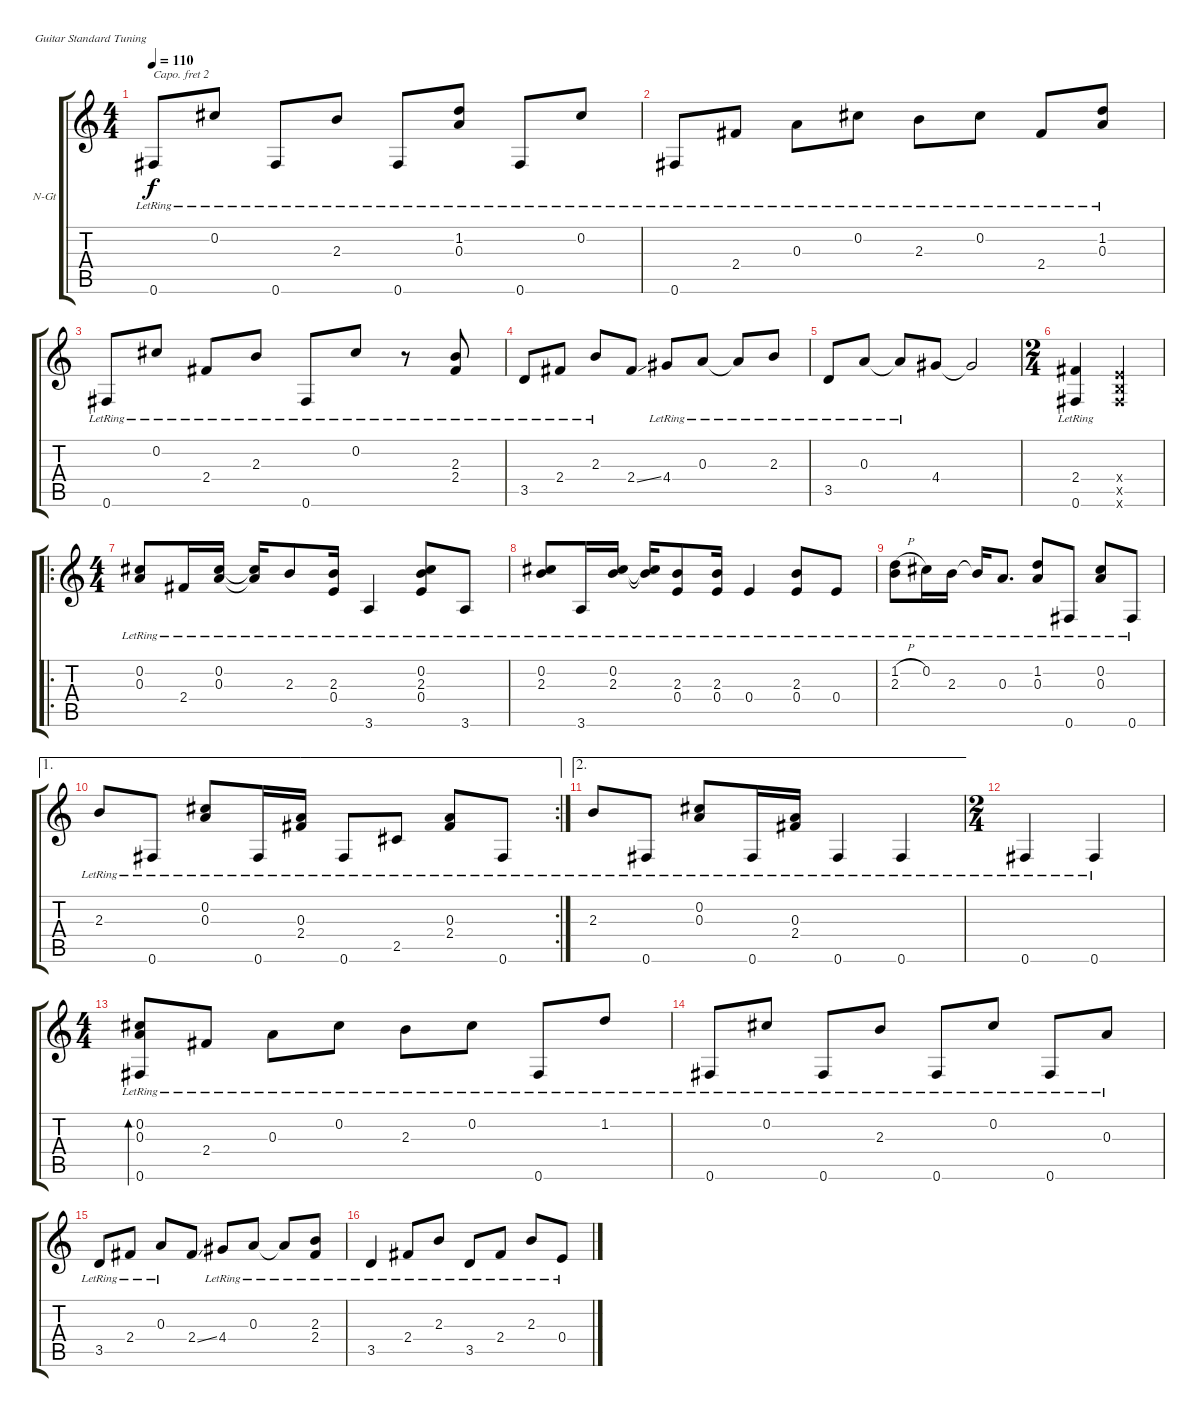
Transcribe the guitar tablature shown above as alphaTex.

\bracketExtendMode groupsimilarinstruments
\firstSystemTrackNameOrientation horizontal
\otherSystemsTrackNameOrientation horizontal
\track ("Guitare" "N-Gt") {instrument acousticguitarnylon}
\staff {score tabs}
\capo 2
\tuning (E4 B3 G3 D3 A2 E2)
\ts (4 4)
\tempo 110
\clef g2
\ks c
0.6{lr}.8{dy f} 0.2{lr}.8 0.6{lr}.8 2.3{lr}.8 0.6{lr}.8 (1.2{lr} 0.3{lr}).8 0.6{lr}.8 0.2{lr}.8 |
0.6{lr}.8 2.4{lr}.8 0.3{lr}.8 0.2{lr}.8 2.3{lr}.8 0.2{lr}.8 2.4{lr}.8 (1.2{lr} 0.3{lr}).8 |
0.6{lr}.8 0.2{lr}.8 2.4{lr}.8 2.3{lr}.8 0.6{lr}.8 0.2{lr}.8 r.8 (2.3{lr} 2.4{lr}).8 |
3.5{lr}.8 2.4{lr}.8 2.3{lr}.8 2.4{ss}.8 4.4{lr}.8 0.3{lr}.8 0.3{lr t}.8 2.3{lr}.8 |
3.5{lr}.8 0.3{lr}.8 0.3{lr t}.8 4.4.8 4.4{t}.2 |
\ts (2 4)
(2.4{lr} 0.6{lr}).4 (0.4{x} 0.5{x} 0.6{x}).4 |
\ro
\ts (4 4)
(0.2{lr} 0.3{lr}).8 2.4{lr}.16 (0.2{lr} 0.3{lr}).16 (0.2{lr t} 0.3{lr t}).16 2.3{lr}.8 (2.3{lr} 0.4{lr}).16 3.6{lr}.4 (0.2{lr} 2.3{lr} 0.4{lr}).8 3.6{lr}.8 |
(0.2{lr} 2.3{lr}).8 3.6{lr}.16 (0.2{lr} 2.3{lr}).16 (0.2{lr t} 2.3{lr t}).16 (2.3{lr} 0.4{lr}).8 (2.3{lr} 0.4{lr}).16 0.4{lr}.4 (2.3{lr} 0.4{lr}).8 0.4{lr}.8 |
(1.2{h} 2.3{lr}).8 0.2{lr}.16 2.3{lr}.16 2.3{lr t}.16 0.3{lr}.8{d} (1.2{lr} 0.3{lr}).8 0.6{lr}.8 (0.2{lr} 0.3{lr}).8 0.6{lr}.8 |
\ae 1
\rc 2
2.3{lr}.8 0.6{lr}.8 (0.2{lr} 0.3{lr}).8 0.6{lr}.16 (0.3{lr} 2.4{lr}).16 0.6{lr}.8 2.5{lr}.8 (0.3{lr} 2.4{lr}).8 0.6{lr}.8 |
\ae 2
2.3{lr}.8 0.6{lr}.8 (0.2{lr} 0.3{lr}).8 0.6{lr}.16 (0.3{lr} 2.4{lr}).16 0.6{lr}.4 0.6{lr}.4 |
\ts (2 4)
0.6{lr}.4 0.6{lr}.4 |
\ts (4 4)
(0.2{lr} 0.3{lr} 0.6{lr}).8{bd 60} 2.4{lr}.8 0.3{lr}.8 0.2{lr}.8 2.3{lr}.8 0.2{lr}.8 0.6{lr}.8 1.2{lr}.8 |
0.6{lr}.8 0.2{lr}.8 0.6{lr}.8 2.3{lr}.8 0.6{lr}.8 0.2{lr}.8 0.6{lr}.8 0.3{lr}.8 |
3.5{lr}.8 2.4{lr}.8 0.3{lr}.8 2.4{ss}.8 4.4{lr}.8 0.3{lr}.8 0.3{lr t}.8 (2.3{lr} 2.4{lr}).8 |
3.5{lr}.4 2.4{lr}.8 2.3{lr}.8 3.5{lr}.8 2.4{lr}.8 2.3{lr}.8 0.4{lr}.8
